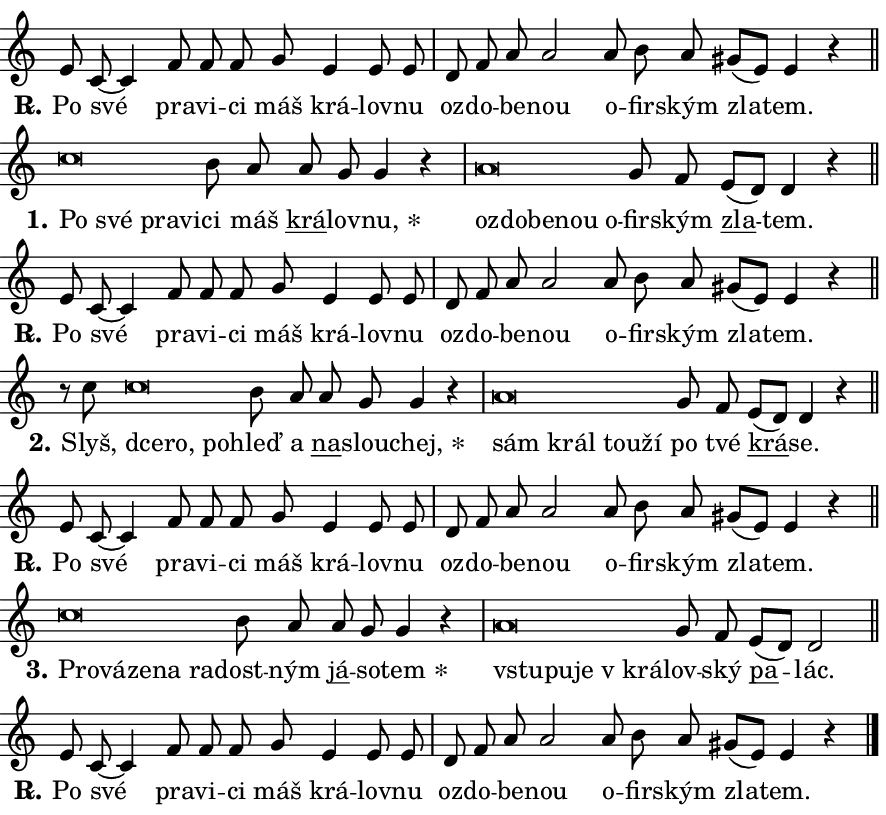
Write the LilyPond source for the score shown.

\version "2.24.0"
\header { tagline = "" }
\paper {
  indent = 0\cm
  top-margin = 0\cm
  right-margin = 0.13\cm % to fit lyric hyphens
  bottom-margin = 0\cm
  left-margin = 0\cm
  paper-width = 15\cm
  page-breaking = #ly:one-page-breaking
  system-system-spacing.basic-distance = #11
  score-system-spacing.basic-distance = #11
  ragged-last = ##f
}


%% Author: Thomas Morley
%% https://lists.gnu.org/archive/html/lilypond-user/2020-05/msg00002.html
#(define (line-position grob)
"Returns position of @var[grob} in current system:
   @code{'start}, if at first time-step
   @code{'end}, if at last time-step
   @code{'middle} otherwise
"
  (let* ((col (ly:item-get-column grob))
         (ln (ly:grob-object col 'left-neighbor))
         (rn (ly:grob-object col 'right-neighbor))
         (col-to-check-left (if (ly:grob? ln) ln col))
         (col-to-check-right (if (ly:grob? rn) rn col))
         (break-dir-left
           (and
             (ly:grob-property col-to-check-left 'non-musical #f)
             (ly:item-break-dir col-to-check-left)))
         (break-dir-right
           (and
             (ly:grob-property col-to-check-right 'non-musical #f)
             (ly:item-break-dir col-to-check-right))))
        (cond ((eqv? 1 break-dir-left) 'start)
              ((eqv? -1 break-dir-right) 'end)
              (else 'middle))))

#(define (tranparent-at-line-position vctor)
  (lambda (grob)
  "Relying on @code{line-position} select the relevant enry from @var{vctor}.
Used to determine transparency,"
    (case (line-position grob)
      ((end) (not (vector-ref vctor 0)))
      ((middle) (not (vector-ref vctor 1)))
      ((start) (not (vector-ref vctor 2))))))

noteHeadBreakVisibility =
#(define-music-function (break-visibility)(vector?)
"Makes @code{NoteHead}s transparent relying on @var{break-visibility}"
#{
  \override NoteHead.transparent =
    #(tranparent-at-line-position break-visibility)
#})

#(define delete-ledgers-for-transparent-note-heads
  (lambda (grob)
    "Reads whether a @code{NoteHead} is transparent.
If so this @code{NoteHead} is removed from @code{'note-heads} from
@var{grob}, which is supposed to be @code{LedgerLineSpanner}.
As a result ledgers are not printed for this @code{NoteHead}"
    (let* ((nhds-array (ly:grob-object grob 'note-heads))
           (nhds-list
             (if (ly:grob-array? nhds-array)
                 (ly:grob-array->list nhds-array)
                 '()))
           ;; Relies on the transparent-property being done before
           ;; Staff.LedgerLineSpanner.after-line-breaking is executed.
           ;; This is fragile ...
           (to-keep
             (remove
               (lambda (nhd)
                 (ly:grob-property nhd 'transparent #f))
               nhds-list)))
      ;; TODO find a better method to iterate over grob-arrays, similiar
      ;; to filter/remove etc for lists
      ;; For now rebuilt from scratch
      (set! (ly:grob-object grob 'note-heads)  '())
      (for-each
        (lambda (nhd)
          (ly:pointer-group-interface::add-grob grob 'note-heads nhd))
        to-keep))))

squashNotes = {
  \override NoteHead.X-extent = #'(-0.2 . 0.2)
  \override NoteHead.Y-extent = #'(-0.75 . 0)
  \override NoteHead.stencil =
    #(lambda (grob)
       (let ((pos (ly:grob-property grob 'staff-position)))
         (begin
           (if (< pos -7) (display "ERROR: Lower brevis then expected\n") (display ""))
           (if (<= pos -6) ly:text-interface::print ly:note-head::print))))
}
unSquashNotes = {
  \revert NoteHead.X-extent
  \revert NoteHead.Y-extent
  \revert NoteHead.stencil
}

hideNotes = \noteHeadBreakVisibility #begin-of-line-visible
unHideNotes = \noteHeadBreakVisibility #all-visible

% work-around for resetting accidentals
% https://lilypond.org/doc/v2.23/Documentation/notation/displaying-rhythms#unmetered-music
cadenzaMeasure = {
  \cadenzaOff
  \partial 1024 s1024
  \cadenzaOn
}

#(define-markup-command (accent layout props text) (markup?)
  "Underline accented syllable"
  (interpret-markup layout props
    #{\markup \override #'(offset . 4.3) \underline { #text }#}))

responsum = \markup \concat {
  "R" \hspace #-1.05 \path #0.1 #'((moveto 0 0.07) (lineto 0.9 0.8)) \hspace #0.05 "."
}

spaceSize = #0.6828661417322834 % exact space size for TeX Gyre Schola

\layout {
  \context {
    \Staff
    \remove "Time_signature_engraver"
    \override LedgerLineSpanner.after-line-breaking = #delete-ledgers-for-transparent-note-heads
  }
  \context {
    \Lyrics {
      \override LyricSpace.minimum-distance = \spaceSize
      \override LyricText.font-name = #"TeX Gyre Schola"
      \override LyricText.font-size = 1
      \override StanzaNumber.font-name = #"TeX Gyre Schola Bold"
      \override StanzaNumber.font-size = 1
    }
  }
  \context {
    \Score 
    \override NoteHead.text =
      #(lambda (grob) 
        (let ((pos (ly:grob-property grob 'staff-position)))
          #{\markup {
            \combine
              \halign #-0.55 \raise #(if (= pos -6) 0 0.5) \override #'(thickness . 2) \draw-line #'(3.2 . 0)
              \musicglyph "noteheads.sM1"
          }#}))
  }
}

% magnetic-lyrics.ily
%
%   written by
%     Jean Abou Samra <jean@abou-samra.fr>
%     Werner Lemberg <wl@gnu.org>
%
%   adapted by
%     Jiri Hon <jiri.hon@gmail.com>
%
% Version 2022-Apr-15

% https://www.mail-archive.com/lilypond-user@gnu.org/msg149350.html

#(define (Left_hyphen_pointer_engraver context)
   "Collect syllable-hyphen-syllable occurrences in lyrics and store
them in properties.  This engraver only looks to the left.  For
example, if the lyrics input is @code{foo -- bar}, it does the
following.

@itemize @bullet
@item
Set the @code{text} property of the @code{LyricHyphen} grob between
@q{foo} and @q{bar} to @code{foo}.

@item
Set the @code{left-hyphen} property of the @code{LyricText} grob with
text @q{foo} to the @code{LyricHyphen} grob between @q{foo} and
@q{bar}.
@end itemize

Use this auxiliary engraver in combination with the
@code{lyric-@/text::@/apply-@/magnetic-@/offset!} hook."
   (let ((hyphen #f)
         (text #f))
     (make-engraver
      (acknowledgers
       ((lyric-syllable-interface engraver grob source-engraver)
        (set! text grob)))
      (end-acknowledgers
       ((lyric-hyphen-interface engraver grob source-engraver)
        ;(when (not (grob::has-interface grob 'lyric-space-interface))
          (set! hyphen grob)));)
      ((stop-translation-timestep engraver)
       (when (and text hyphen)
         (ly:grob-set-object! text 'left-hyphen hyphen))
       (set! text #f)
       (set! hyphen #f)))))

#(define (lyric-text::apply-magnetic-offset! grob)
   "If the space between two syllables is less than the value in
property @code{LyricText@/.details@/.squash-threshold}, move the right
syllable to the left so that it gets concatenated with the left
syllable.

Use this function as a hook for
@code{LyricText@/.after-@/line-@/breaking} if the
@code{Left_@/hyphen_@/pointer_@/engraver} is active."
   (let ((hyphen (ly:grob-object grob 'left-hyphen #f)))
     (when hyphen
       (let ((left-text (ly:spanner-bound hyphen LEFT)))
         (when (grob::has-interface left-text 'lyric-syllable-interface)
           (let* ((common (ly:grob-common-refpoint grob left-text X))
                  (this-x-ext (ly:grob-extent grob common X))
                  (left-x-ext
                   (begin
                     ;; Trigger magnetism for left-text.
                     (ly:grob-property left-text 'after-line-breaking)
                     (ly:grob-extent left-text common X)))
                  ;; `delta` is the gap width between two syllables.
                  (delta (- (interval-start this-x-ext)
                            (interval-end left-x-ext)))
                  (details (ly:grob-property grob 'details))
                  (threshold (assoc-get 'squash-threshold details 0.2)))
             (when (< delta threshold)
               (let* (;; We have to manipulate the input text so that
                      ;; ligatures crossing syllable boundaries are not
                      ;; disabled.  For languages based on the Latin
                      ;; script this is essentially a beautification.
                      ;; However, for non-Western scripts it can be a
                      ;; necessity.
                      (lt (ly:grob-property left-text 'text))
                      (rt (ly:grob-property grob 'text))
                      (is-space (grob::has-interface hyphen 'lyric-space-interface))
                      (space (if is-space " " ""))
                      (extra-delta (if is-space spaceSize 0))
                      ;; Append new syllable.
                      (ltrt-space (if (and (string? lt) (string? rt))
                                (string-append lt space rt)
                                (make-concat-markup (list lt space rt))))
                      ;; Right-align `ltrt` to the right side.
                      (ltrt-space-markup (grob-interpret-markup
                               grob
                               (make-translate-markup
                                (cons (interval-length this-x-ext) 0)
                                (make-right-align-markup ltrt-space)))))
                 (begin
                   ;; Don't print `left-text`.
                   (ly:grob-set-property! left-text 'stencil #f)
                   ;; Set text and stencil (which holds all collected
                   ;; syllables so far) and shift it to the left.
                   (ly:grob-set-property! grob 'text ltrt-space)
                   (ly:grob-set-property! grob 'stencil ltrt-space-markup)
                   (ly:grob-translate-axis! grob (- (- delta extra-delta)) X))))))))))


#(define (lyric-hyphen::displace-bounds-first grob)
   ;; Make very sure this callback isn't triggered too early.
   (let ((left (ly:spanner-bound grob LEFT))
         (right (ly:spanner-bound grob RIGHT)))
     (ly:grob-property left 'after-line-breaking)
     (ly:grob-property right 'after-line-breaking)
     (ly:lyric-hyphen::print grob)))

squashThreshold = #0.4

\layout {
  \context {
    \Lyrics
    \consists #Left_hyphen_pointer_engraver
    \override LyricText.after-line-breaking =
      #lyric-text::apply-magnetic-offset!
    \override LyricHyphen.stencil = #lyric-hyphen::displace-bounds-first
    \override LyricText.details.squash-threshold = \squashThreshold
    \override LyricHyphen.minimum-distance = 0
    \override LyricHyphen.minimum-length = \squashThreshold
  }
}

squashText = \override LyricText.details.squash-threshold = 9999
unSquashText = \override LyricText.details.squash-threshold = \squashThreshold

leftText = \override LyricText.self-alignment-X = #LEFT
unLeftText = \revert LyricText.self-alignment-X

starOffset = #(lambda (grob) 
                (let ((x_offset (ly:self-alignment-interface::aligned-on-x-parent grob)))
                  (if (= x_offset 0) 0 (+ x_offset 1.2))))

star = #(define-music-function (syllable)(string?)
"Append star separator at the end of a syllable"
#{
  \once \override LyricText.X-offset = #starOffset
  \lyricmode { \markup {
    #syllable
    \override #'((font-name . "TeX Gyre Schola Bold")) \hspace #0.2 \lower #0.65 \larger "*"
  } }
#})

starAccent = #(define-music-function (syllable)(string?)
"Append star separator at the end of a syllable and make accent"
#{
  \once \override LyricText.X-offset = #starOffset
  \lyricmode { \markup {
    \accent #syllable
    \override #'((font-name . "TeX Gyre Schola Bold")) \hspace #0.2 \lower #0.65 \larger "*"
  } }
#})

breath = #(define-music-function (syllable)(string?)
"Append breathing indicator at the end of a syllable"
#{
  \lyricmode { \markup { #syllable "+" } }
#})

optionalBreath = #(define-music-function (syllable)(string?)
"Append optional breathing indicator at the end of a syllable"
#{
  \lyricmode { \markup { #syllable "(+)" } }
#})


\score {
    <<
        \new Voice = "melody" { \cadenzaOn \key c \major \relative { e'8 c~ c4 f8 f f g \bar "" e4 e8 e \cadenzaMeasure \bar "|" d f a a2 \bar "" a8 b a gis[( e)] e4 r \cadenzaMeasure \bar "||" \break } }
        \new Lyrics \lyricsto "melody" { \lyricmode { \set stanza = \responsum
Po své pra -- vi -- ci máš krá -- lov -- nu oz -- do -- be -- nou o -- fir -- ským zla -- tem. } }
    >>
    \layout {}
}

\score {
    <<
        \new Voice = "melody" { \cadenzaOn \key c \major \relative { \squashNotes c''\breve*1/16 \hideNotes \breve*1/16 \bar "" \breve*1/16 \breve*1/16 \bar "" \unHideNotes \unSquashNotes b8 a \bar "" a g g4 r \cadenzaMeasure \bar "|" \squashNotes a\breve*1/16 \hideNotes \breve*1/16 \bar "" \breve*1/16 \bar "" \breve*1/16 \breve*1/16 \bar "" \unHideNotes \unSquashNotes g8 f \bar "" e[( d)] d4 r \cadenzaMeasure \bar "||" \break } }
        \new Lyrics \lyricsto "melody" { \lyricmode { \set stanza = "1."
\leftText Po \squashText své pra -- vi -- \unLeftText \unSquashText ci máš \markup \accent krá -- lov -- \star nu, \leftText oz -- \squashText do -- be -- nou o -- \unLeftText \unSquashText fir -- ským \markup \accent zla -- tem. } }
    >>
    \layout {}
}

\score {
    <<
        \new Voice = "melody" { \cadenzaOn \key c \major \relative { e'8 c~ c4 f8 f f g \bar "" e4 e8 e \cadenzaMeasure \bar "|" d f a a2 \bar "" a8 b a gis[( e)] e4 r \cadenzaMeasure \bar "||" \break } }
        \new Lyrics \lyricsto "melody" { \lyricmode { \set stanza = \responsum
Po své pra -- vi -- ci máš krá -- lov -- nu oz -- do -- be -- nou o -- fir -- ským zla -- tem. } }
    >>
    \layout {}
}

\score {
    <<
        \new Voice = "melody" { \cadenzaOn \key c \major \relative { r8 c''8 \squashNotes c\breve*1/16 \hideNotes \breve*1/16 \breve*1/16 \bar "" \unHideNotes \unSquashNotes b8 a \bar "" a g g4 r \cadenzaMeasure \bar "|" \squashNotes a\breve*1/16 \hideNotes \breve*1/16 \bar "" \breve*1/16 \breve*1/16 \bar "" \unHideNotes \unSquashNotes g8 f \bar "" e[( d)] d4 r \cadenzaMeasure \bar "||" \break } }
        \new Lyrics \lyricsto "melody" { \lyricmode { \set stanza = "2."
Slyš, \leftText dce -- \squashText ro, po -- \unLeftText \unSquashText hleď a \markup \accent na -- slou -- \star chej, \leftText sám \squashText král tou -- ží \unLeftText \unSquashText po tvé \markup \accent krá -- se. } }
    >>
    \layout {}
}

\score {
    <<
        \new Voice = "melody" { \cadenzaOn \key c \major \relative { e'8 c~ c4 f8 f f g \bar "" e4 e8 e \cadenzaMeasure \bar "|" d f a a2 \bar "" a8 b a gis[( e)] e4 r \cadenzaMeasure \bar "||" \break } }
        \new Lyrics \lyricsto "melody" { \lyricmode { \set stanza = \responsum
Po své pra -- vi -- ci máš krá -- lov -- nu oz -- do -- be -- nou o -- fir -- ským zla -- tem. } }
    >>
    \layout {}
}

\score {
    <<
        \new Voice = "melody" { \cadenzaOn \key c \major \relative { \squashNotes c''\breve*1/16 \hideNotes \breve*1/16 \bar "" \breve*1/16 \bar "" \breve*1/16 \breve*1/16 \bar "" \unHideNotes \unSquashNotes b8 a \bar "" a g g4 r \cadenzaMeasure \bar "|" \squashNotes a\breve*1/16 \hideNotes \breve*1/16 \bar "" \breve*1/16 \breve*1/16 \bar "" \unHideNotes \unSquashNotes g8 f \bar "" e[( d)] d2 \cadenzaMeasure \bar "||" \break } }
        \new Lyrics \lyricsto "melody" { \lyricmode { \set stanza = "3."
\leftText Pro -- \squashText vá -- ze -- na ra -- \unLeftText \unSquashText dost -- ným \markup \accent já -- so -- \star tem \leftText vstu -- \squashText pu -- je "v krá" -- \unLeftText \unSquashText lov -- ský \markup \accent pa -- lác. } }
    >>
    \layout {}
}

\score {
    <<
        \new Voice = "melody" { \cadenzaOn \key c \major \relative { e'8 c~ c4 f8 f f g \bar "" e4 e8 e \cadenzaMeasure \bar "|" d f a a2 \bar "" a8 b a gis[( e)] e4 r \cadenzaMeasure \bar "||" \break } \bar "|." }
        \new Lyrics \lyricsto "melody" { \lyricmode { \set stanza = \responsum
Po své pra -- vi -- ci máš krá -- lov -- nu oz -- do -- be -- nou o -- fir -- ským zla -- tem. } }
    >>
    \layout {}
}
